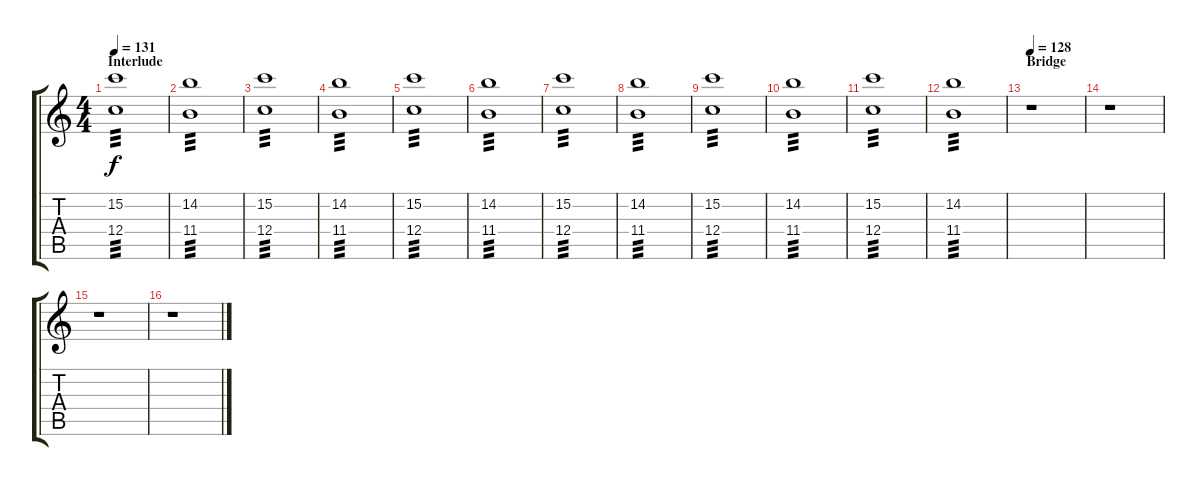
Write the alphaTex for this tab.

\track "" {instrument distortionguitar}
\staff {score tabs}
\tuning (D4 A3 F3 C3 G2 C2) {hide}
\ts (4 4)
\section ("" "Interlude")
\tempo 131
\clef g2
\ks c
(15.2 12.4).1{tp 3 dy f volume 8 instrument distortionguitar} |
(14.2 11.4).1{tp 3} |
(15.2 12.4).1{tp 3} |
(14.2 11.4).1{tp 3} |
(15.2 12.4).1{tp 3} |
(14.2 11.4).1{tp 3} |
(15.2 12.4).1{tp 3} |
(14.2 11.4).1{tp 3} |
(15.2 12.4).1{tp 3} |
(14.2 11.4).1{tp 3} |
(15.2 12.4).1{tp 3} |
(14.2 11.4).1{tp 3} |
\section ("" "Bridge")
\tempo 128
r.1 |
r.1 |
r.1 |
r.1
